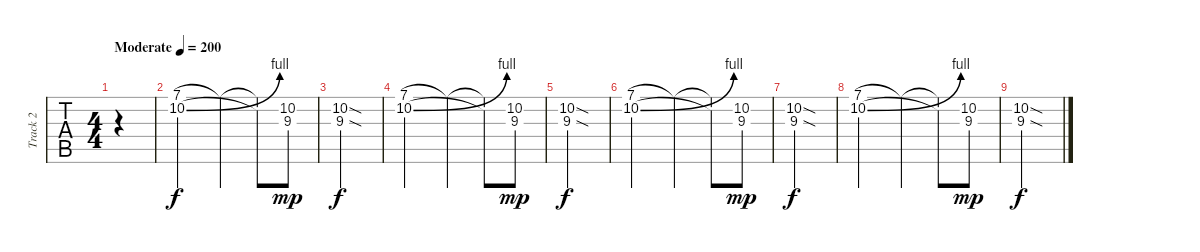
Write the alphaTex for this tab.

\track ("Track 2" "Track 2") {instrument distortionguitar}
\staff {tabs}
\tuning (E4 B3 G3 D3 A2 E2) {hide}
\ts (4 4)
\tempo (200 "Moderate")
\clef g2
\ks c
|
(7.1 10.2{be (bend 0 0 60 4)}).2 7.1{t}.4 (7.1{t} 10.2{t}).8 (10.2 9.3).8{dy mp} |
(10.2{sod} 9.3{sod}).2{dy f} |
(7.1 10.2{be (bend 0 0 60 4)}).2 7.1{t}.4 (7.1{t} 10.2{t}).8 (10.2 9.3).8{dy mp} |
(10.2{sod} 9.3{sod}).2{dy f} |
(7.1 10.2{be (bend 0 0 60 4)}).2 7.1{t}.4 (7.1{t} 10.2{t}).8 (10.2 9.3).8{dy mp} |
(10.2{sod} 9.3{sod}).2{dy f} |
(7.1 10.2{be (bend 0 0 60 4)}).2 7.1{t}.4 (7.1{t} 10.2{t}).8 (10.2 9.3).8{dy mp} |
(10.2{sod} 9.3{sod}).2{dy f}
